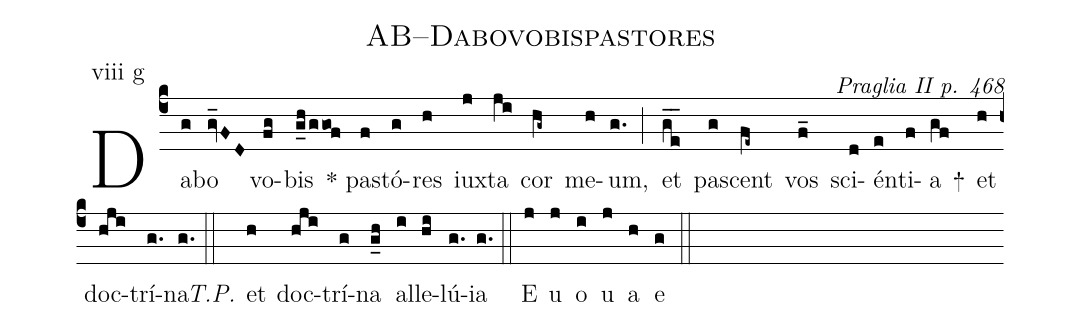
name: AB--Dabovobispastores;
commentary: Praglia II p. 468;
annotation: viii g;
%%
(c4) Da(g)bo(gv_FD) vo(fg)bis(g_h/ggof) * pas(f)tó(g)res(h) iu(j)xta(ji) cor(hg~) me(h)um,(g.) (;) et(ge__) pas(g)cent(fe~) vos(f_) sci(d)én(e)ti(f)a(gf) +() et(h) doc(hji)trí(g.)na(g.) (::) <i> T.P.</i>() et(h) doc(hji)trí(g)na(g_h) al(i)le(hi)lú(g.)ia(g.) (::) E(j) u(j) o(i) u(j) a(h) e(g) (::)
